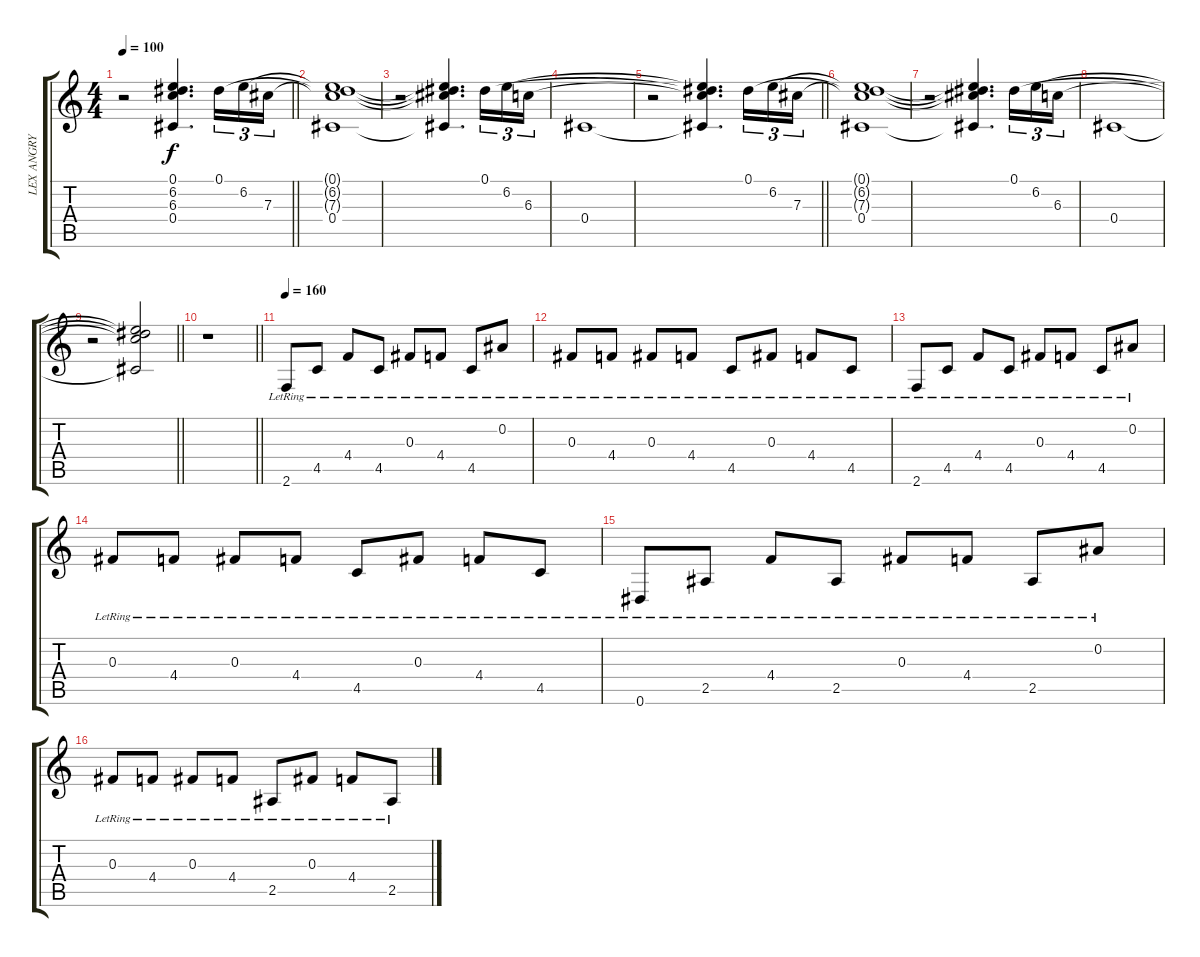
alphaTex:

\track ("LEX ANGRY" "LEX ANGRY") {instrument acousticguitarsteel}
\staff {score tabs}
\tuning (Eb4 Bb3 Gb3 Db3 Ab2 Eb2) {hide}
\ts (4 4)
\tempo 100
\clef g2
\barLineRight lightlight
\ks c
r.2{dy f} (0.1{t} 6.2{t} 6.3{t} 0.4{t}).4{d} 0.1.16{tu (3 2)} 6.2.16{tu (3 2)} 7.3.16{tu (3 2)} |
(0.1{t} 6.2{t} 7.3{t} 0.4).1 |
r.2 (0.1{t} 6.2{t} 7.3{t} 0.4{t}).4{d} 0.1.16{tu (3 2)} 6.2.16{tu (3 2)} 6.3.16{tu (3 2)} |
0.4.1 |
\barLineRight lightlight
r.2 (0.1{t} 6.2{t} 6.3{t} 0.4{t}).4{d} 0.1.16{tu (3 2)} 6.2.16{tu (3 2)} 7.3.16{tu (3 2)} |
(0.1{t} 6.2{t} 7.3{t} 0.4).1 |
r.2 (0.1{t} 6.2{t} 7.3{t} 0.4{t}).4{d} 0.1.16{tu (3 2)} 6.2.16{tu (3 2)} 6.3.16{tu (3 2)} |
0.4.1 |
\barLineRight lightlight
r.2 (0.1{t} 6.2{t} 6.3{t} 0.4{t}).2 |
\barLineRight lightlight
r.1 |
\tempo 160
2.6{lr}.8 4.5{lr}.8 4.4{lr}.8 4.5{lr}.8 0.3{lr}.8 4.4{lr}.8 4.5{lr}.8 0.2{lr}.8 |
0.3{lr}.8 4.4{lr}.8 0.3{lr}.8 4.4{lr}.8 4.5{lr}.8 0.3{lr}.8 4.4{lr}.8 4.5{lr}.8 |
2.6{lr}.8 4.5{lr}.8 4.4{lr}.8 4.5{lr}.8 0.3{lr}.8 4.4{lr}.8 4.5{lr}.8 0.2{lr}.8 |
0.3{lr}.8 4.4{lr}.8 0.3{lr}.8 4.4{lr}.8 4.5{lr}.8 0.3{lr}.8 4.4{lr}.8 4.5{lr}.8 |
0.6{lr}.8 2.5{lr}.8 4.4{lr}.8 2.5{lr}.8 0.3{lr}.8 4.4{lr}.8 2.5{lr}.8 0.2{lr}.8 |
0.3{lr}.8 4.4{lr}.8 0.3{lr}.8 4.4{lr}.8 2.5{lr}.8 0.3{lr}.8 4.4{lr}.8 2.5{lr}.8
